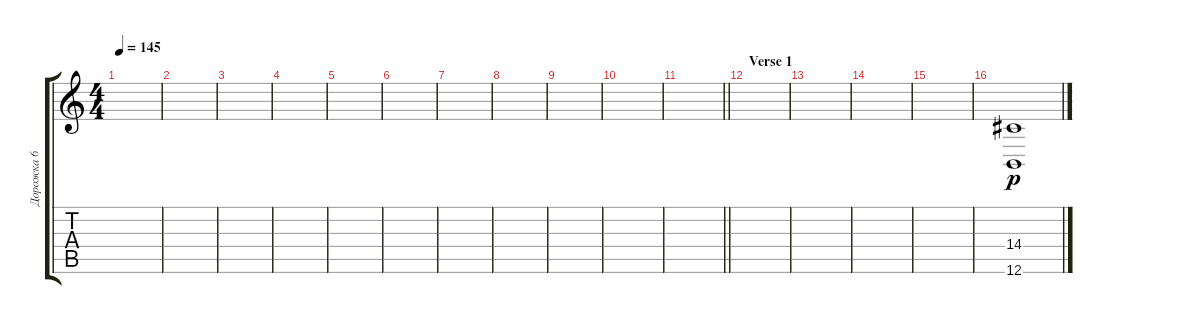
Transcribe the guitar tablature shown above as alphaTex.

\track ("Дорожка 6" "Дорожка 6") {instrument stringensemble2}
\staff {score tabs}
\tuning (Db4 Ab3 E3 B2 Gb2 B1) {hide}
\ts (4 4)
\tempo 145
\clef g2
\ks c
|
|
|
|
|
|
|
|
|
|
\barLineRight lightlight
|
\section ("" "Verse 1")
|
|
|
|
(14.4 12.6).1{dy p}
